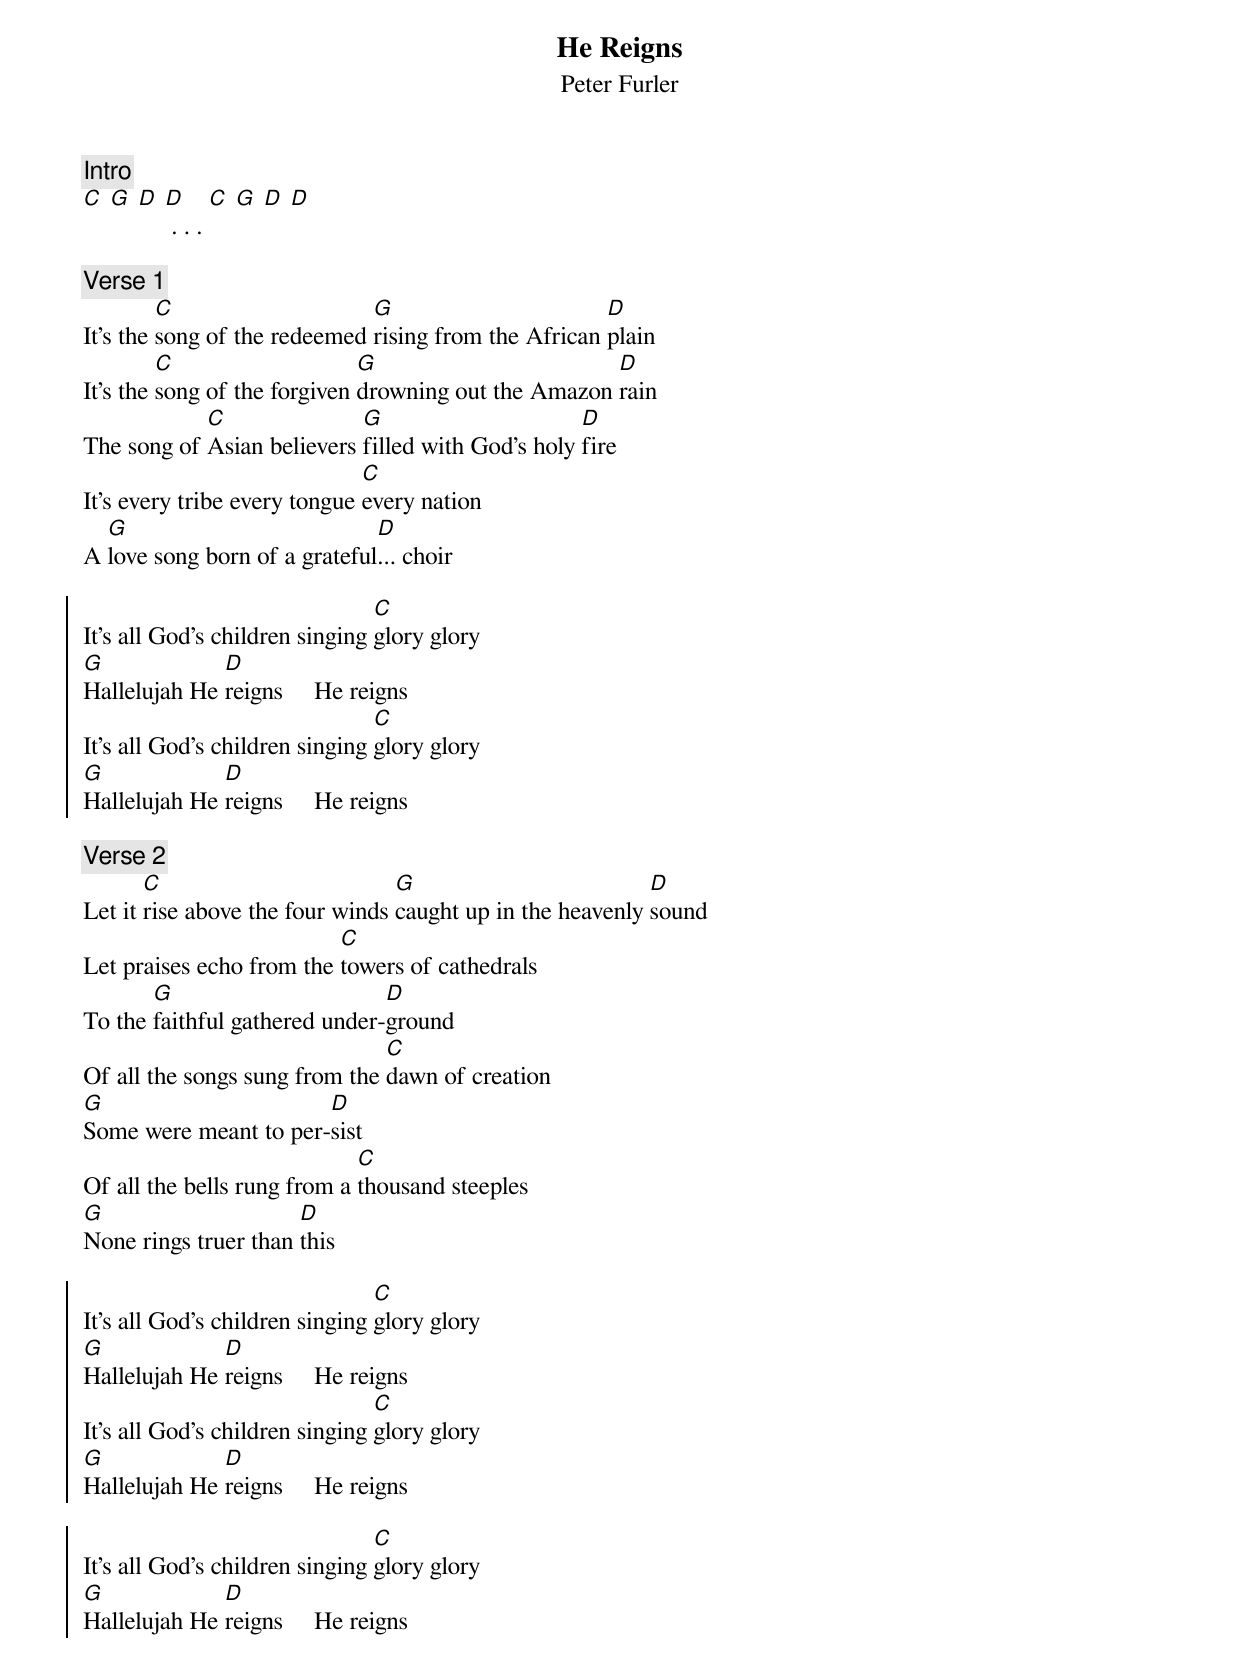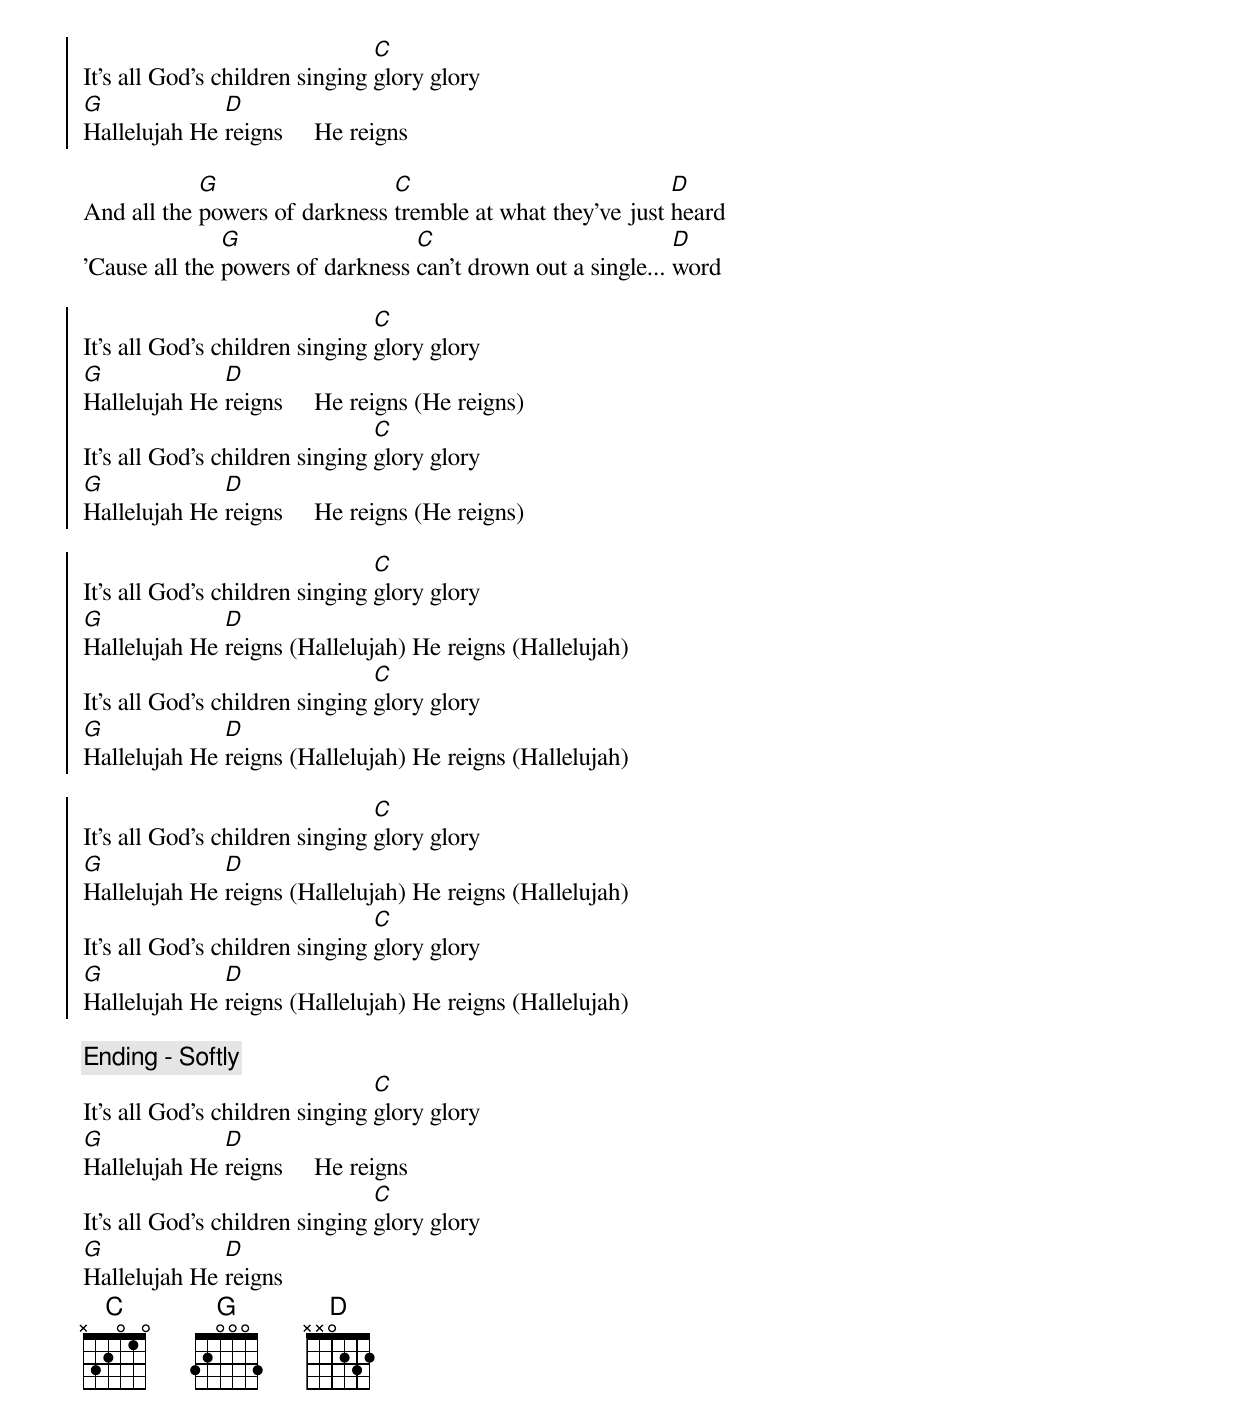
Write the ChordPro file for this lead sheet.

{title:He Reigns}
{subtitle:Peter Furler}
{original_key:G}
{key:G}
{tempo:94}
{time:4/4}
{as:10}
{c:Intro}
[C] [G] [D] [D] . . . [C] [G] [D] [D]

{c:Verse 1}
It's the [C]song of the redeemed [G]rising from the African [D]plain
It's the [C]song of the forgiven [G]drowning out the Amazon [D]rain
The song of [C]Asian believers [G]filled with God's holy [D]fire
It's every tribe every tongue [C]every nation
A [G]love song born of a grateful[D]... choir

{soc}
It's all God's children singing [C]glory glory
[G]Hallelujah He [D]reigns     He reigns
It's all God's children singing [C]glory glory
[G]Hallelujah He [D]reigns     He reigns
{eoc}

{c:Verse 2}
Let it [C]rise above the four winds [G]caught up in the heavenly [D]sound
Let praises echo from the [C]towers of cathedrals
To the [G]faithful gathered under-[D]ground
Of all the songs sung from the [C]dawn of creation
[G]Some were meant to per-[D]sist
Of all the bells rung from a [C]thousand steeples
[G]None rings truer than [D]this

{soc}
It's all God's children singing [C]glory glory
[G]Hallelujah He [D]reigns     He reigns
It's all God's children singing [C]glory glory
[G]Hallelujah He [D]reigns     He reigns

It's all God's children singing [C]glory glory
[G]Hallelujah He [D]reigns     He reigns
It's all God's children singing [C]glory glory
[G]Hallelujah He [D]reigns     He reigns
{eoc}

{sob}
And all the [G]powers of darkness [C]tremble at what they've just [D]heard
'Cause all the [G]powers of darkness [C]can't drown out a single... [D]word
{eob}

{soc}
It's all God's children singing [C]glory glory
[G]Hallelujah He [D]reigns     He reigns (He reigns)
It's all God's children singing [C]glory glory
[G]Hallelujah He [D]reigns     He reigns (He reigns)

It's all God's children singing [C]glory glory
[G]Hallelujah He [D]reigns (Hallelujah) He reigns (Hallelujah)
It's all God's children singing [C]glory glory
[G]Hallelujah He [D]reigns (Hallelujah) He reigns (Hallelujah)

It's all God's children singing [C]glory glory
[G]Hallelujah He [D]reigns (Hallelujah) He reigns (Hallelujah)
It's all God's children singing [C]glory glory
[G]Hallelujah He [D]reigns (Hallelujah) He reigns (Hallelujah)
{eoc}

{c:Ending - Softly}
It's all God's children singing [C]glory glory
[G]Hallelujah He [D]reigns     He reigns
It's all God's children singing [C]glory glory
[G]Hallelujah He [D]reigns
